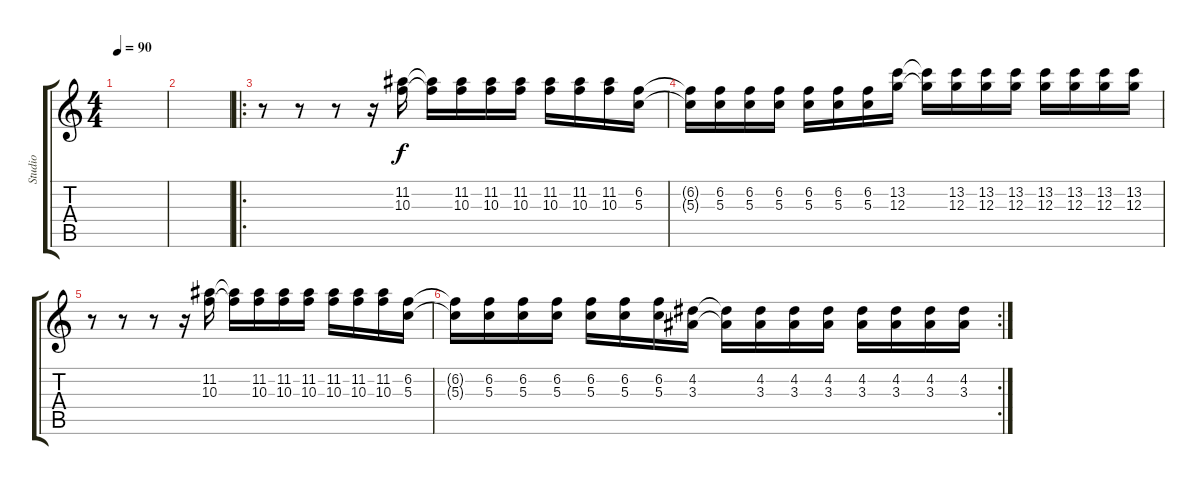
\track ("Studio" "Studio") {instrument distortionguitar}
\staff {score tabs}
\tuning (E4 B3 G3 D3 A2 D2) {hide}
\ts (4 4)
\tempo 90
\clef g2
\ks c
|
|
\ro
r.8 r.8 r.8 r.16 (11.2 10.3).16 (11.2{t} 10.3{t}).16 (11.2 10.3).16 (11.2 10.3).16 (11.2 10.3).16 (11.2 10.3).16 (11.2 10.3).16 (11.2 10.3).16 (6.2 5.3).16 |
(6.2{t} 5.3{t}).16 (6.2 5.3).16 (6.2 5.3).16 (6.2 5.3).16 (6.2 5.3).16 (6.2 5.3).16 (6.2 5.3).16 (13.2 12.3).16 (13.2{t} 12.3{t}).16 (13.2 12.3).16 (13.2 12.3).16 (13.2 12.3).16 (13.2 12.3).16 (13.2 12.3).16 (13.2 12.3).16 (13.2 12.3).16 |
r.8 r.8 r.8 r.16 (11.2 10.3).16 (11.2{t} 10.3{t}).16 (11.2 10.3).16 (11.2 10.3).16 (11.2 10.3).16 (11.2 10.3).16 (11.2 10.3).16 (11.2 10.3).16 (6.2 5.3).16 |
\rc 2
(6.2{t} 5.3{t}).16 (6.2 5.3).16 (6.2 5.3).16 (6.2 5.3).16 (6.2 5.3).16 (6.2 5.3).16 (6.2 5.3).16 (4.2 3.3).16 (4.2{t} 3.3{t}).16 (4.2 3.3).16 (4.2 3.3).16 (4.2 3.3).16 (4.2 3.3).16 (4.2 3.3).16 (4.2 3.3).16 (4.2 3.3).16
